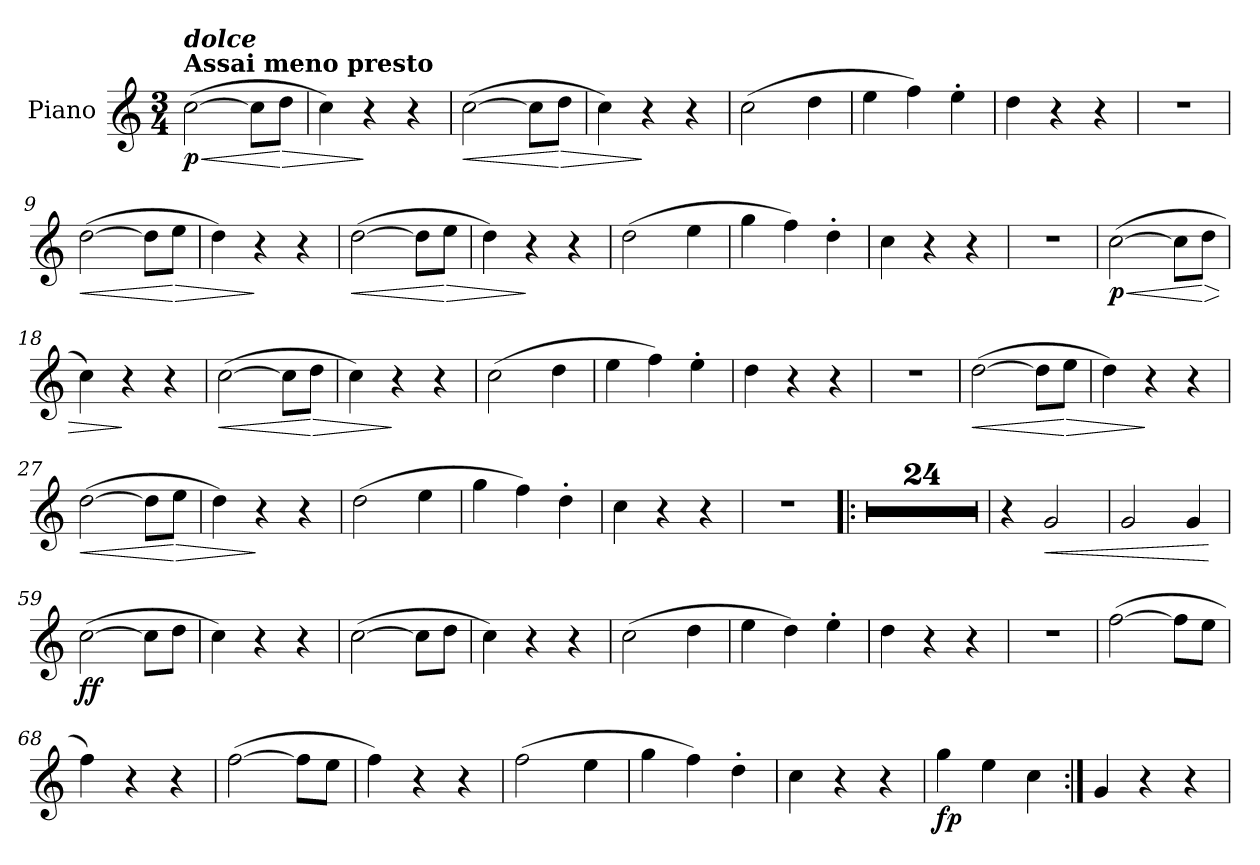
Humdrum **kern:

**kern	**dynam
*part1	*part1
*staff1	*staff1
*I"Piano	*
*I'Pno.	*
*clefG2	*
*ITrd-1c-2	*
*k[f#c#]	*
*M3/4	*
*MM210	*
=1	=1
!LO:TX:a:B:t=Assai meno presto	!
!LO:TX:a:Bi:t=dolce	!
!	!LO:HP:b
!	!LO:DY:n=1:b
([2dd\	< p
8dd\L]	.
!	!LO:HP:n=1:b
8ee\J	[ >
=2	=2
4dd\)	.
4r	]
4r	.
=3	=3
!	!LO:HP:b
([2dd\	<
8dd\L]	.
!	!LO:HP:n=1:b
8ee\J	[ >
=4	=4
4dd\)	.
4r	]
4r	.
=5	=5
(2dd\	.
4ee\	.
=6	=6
4ff#\	.
4gg\)	.
4ff#'\	.
=7	=7
4ee\	.
4r	.
4r	.
=8	=8
2.r	.
!!LO:LB:g=z
=9	=9
!	!LO:HP:b
([2ee\	<
8ee\L]	.
!	!LO:HP:n=1:b
8ff#\J	[ >
=10	=10
4ee\)	.
4r	]
4r	.
=11	=11
!	!LO:HP:b
([2ee\	<
8ee\L]	.
!	!LO:HP:n=1:b
8ff#\J	[ >
=12	=12
4ee\)	.
4r	]
4r	.
=13	=13
(2ee\	.
4ff#\	.
=14	=14
4aa\	.
4gg\)	.
4ee'\	.
=15	=15
4dd\	.
4r	.
4r	.
=16	=16
2.r	.
!!LO:LB:g=z
=17	=17
!	!LO:HP:b
!	!LO:DY:n=1:b
([2dd\	< p
8dd\L]	.
!	!LO:HP:n=1:b
8ee\J	[ >
=18	=18
4dd\)	.
4r	]
4r	.
=19	=19
!	!LO:HP:b
([2dd\	<
8dd\L]	.
!	!LO:HP:n=1:b
8ee\J	[ >
=20	=20
4dd\)	.
4r	]
4r	.
=21	=21
(2dd\	.
4ee\	.
=22	=22
4ff#\	.
4gg\)	.
4ff#'\	.
=23	=23
4ee\	.
4r	.
4r	.
=24	=24
2.r	.
!!LO:LB:g=z
=25	=25
!	!LO:HP:b
([2ee\	<
8ee\L]	.
!	!LO:HP:n=1:b
8ff#\J	[ >
=26	=26
4ee\)	.
4r	]
4r	.
=27	=27
!	!LO:HP:b
([2ee\	<
8ee\L]	.
!	!LO:HP:n=1:b
8ff#\J	[ >
=28	=28
4ee\)	.
4r	]
4r	.
=29	=29
(2ee\	.
4ff#\	.
=30	=30
4aa\	.
4gg\)	.
4ee'\	.
=31	=31
4dd\	.
4r	.
4r	.
=32	=32
2.r	.
!!LO:LB:g=z
=33!|:	=33!|:
2.r	.
=34	=34
2.r	.
=35	=35
2.r	.
=36	=36
2.r	.
=37	=37
2.r	.
=38	=38
2.r	.
=39	=39
2.r	.
=40	=40
2.r	.
=41	=41
2.r	.
=42	=42
2.r	.
=43	=43
2.r	.
=44	=44
2.r	.
=45	=45
2.r	.
=46	=46
2.r	.
=47	=47
2.r	.
=48	=48
2.r	.
=49	=49
2.r	.
=50	=50
2.r	.
=51	=51
2.r	.
=52	=52
2.r	.
=53	=53
2.r	.
=54	=54
2.r	.
=55	=55
2.r	.
=56	=56
2.r	.
=57	=57
4r	.
!	!LO:HP:b
2a/	<
=58	=58
2a/	.
4a/	.
.	[
=59	=59
!	!LO:DY:b
([2dd\	ff
8dd\L]	.
8ee\J	.
=60	=60
4dd\)	.
4r	.
4r	.
=61	=61
([2dd\	.
8dd\L]	.
8ee\J	.
=62	=62
4dd\)	.
4r	.
4r	.
=63	=63
(2dd\	.
4ee\	.
=64	=64
4ff#\	.
4ee\)	.
4ff#'\	.
=65	=65
4ee\	.
4r	.
4r	.
=66	=66
2.r	.
=67	=67
([2gg\	.
8gg\L]	.
8ff#\J	.
=68	=68
4gg\)	.
4r	.
4r	.
!!LO:LB:g=z
=69	=69
([2gg\	.
8gg\L]	.
8ff#\J	.
=70	=70
4gg\)	.
4r	.
4r	.
=71	=71
(2gg\	.
4ff#\	.
=72	=72
4aa\	.
4gg\)	.
4ee'\	.
=73	=73
4dd\	.
4r	.
4r	.
=74	=74
!	!LO:DY:b
4aa\	fp
4ff#\	.
4dd\	.
=75:|!	=75:|!
4a/	.
4r	.
4r	.
=	=
*-	*-
